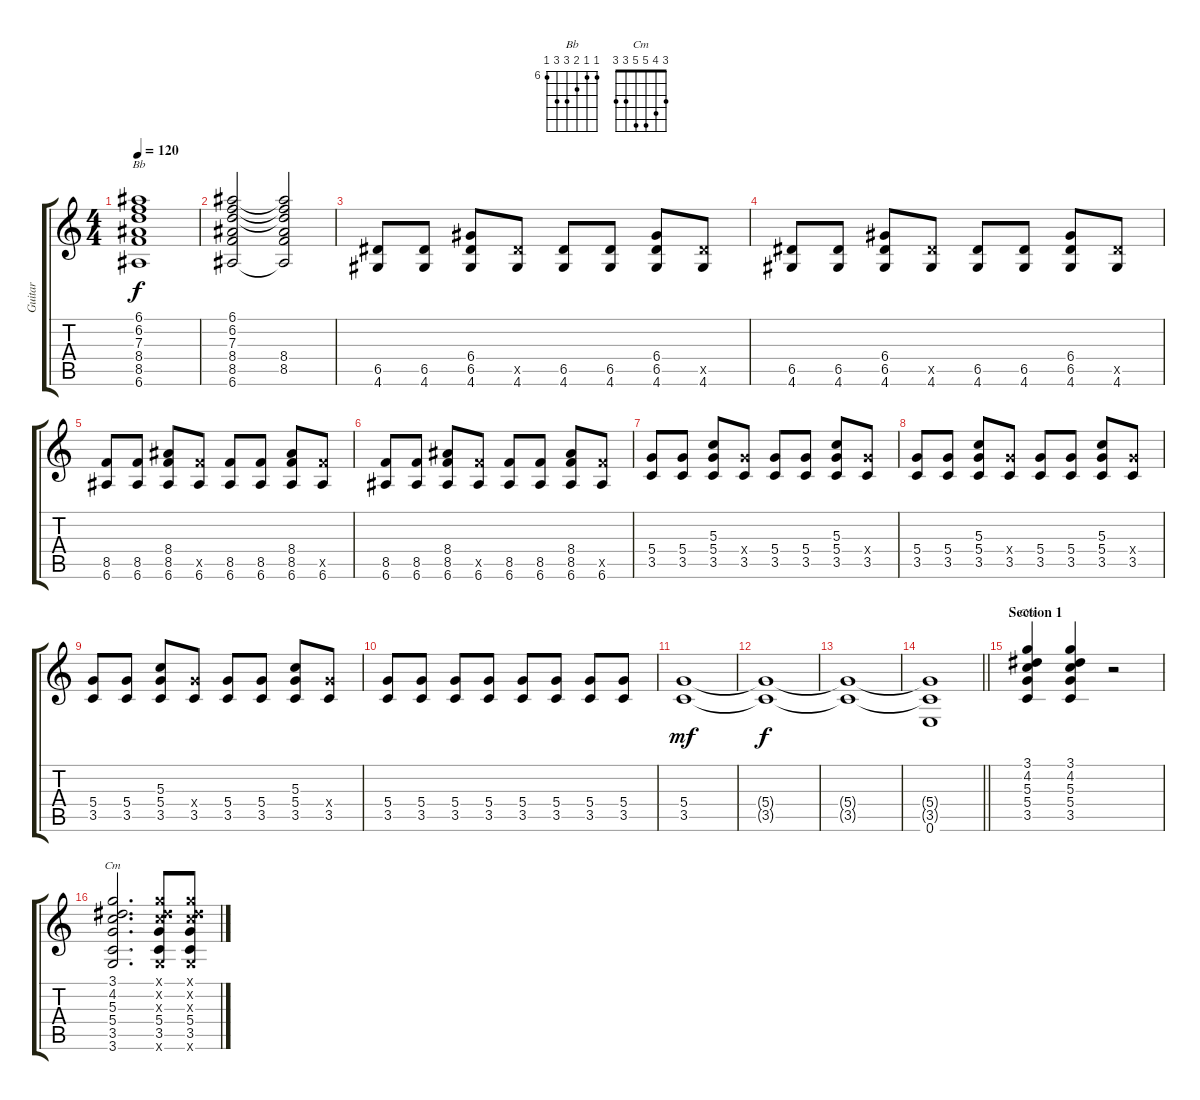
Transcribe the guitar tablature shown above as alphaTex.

\track ("Guitar" "Guitar") {instrument distortionguitar}
\staff {score tabs}
\tuning (E4 B3 G3 D3 A2 E2) {hide}
\chord ("Bb" 6 6 7 8 8 6) {firstfret 6}
\chord ("Cm" 3 4 5 5 3 x)
\chord ("Cm" 3 4 5 5 3 3)
\ts (4 4)
\tempo 120
\clef g2
\ks c
(6.1 6.2 7.3 8.4 8.5 6.6).1{ch "Bb" dy f} |
(6.1 6.2 7.3 8.4 8.5 6.6).2 (6.1{t} 6.2{t} 7.3{t} 8.4 8.5 6.6{t}).2 |
(6.5 4.6).8 (6.5 4.6).8 (6.4 6.5 4.6).8 (6.5{x} 4.6).8 (6.5 4.6).8 (6.5 4.6).8 (6.4 6.5 4.6).8 (6.5{x} 4.6).8 |
(6.5 4.6).8 (6.5 4.6).8 (6.4 6.5 4.6).8 (6.5{x} 4.6).8 (6.5 4.6).8 (6.5 4.6).8 (6.4 6.5 4.6).8 (6.5{x} 4.6).8 |
(8.5 6.6).8 (8.5 6.6).8 (8.4 8.5 6.6).8 (8.5{x} 6.6).8 (8.5 6.6).8 (8.5 6.6).8 (8.4 8.5 6.6).8 (8.5{x} 6.6).8 |
(8.5 6.6).8 (8.5 6.6).8 (8.4 8.5 6.6).8 (8.5{x} 6.6).8 (8.5 6.6).8 (8.5 6.6).8 (8.4 8.5 6.6).8 (8.5{x} 6.6).8 |
(5.4 3.5).8 (5.4 3.5).8 (5.3 5.4 3.5).8 (5.4{x} 3.5).8 (5.4 3.5).8 (5.4 3.5).8 (5.3 5.4 3.5).8 (5.4{x} 3.5).8 |
(5.4 3.5).8 (5.4 3.5).8 (5.3 5.4 3.5).8 (5.4{x} 3.5).8 (5.4 3.5).8 (5.4 3.5).8 (5.3 5.4 3.5).8 (5.4{x} 3.5).8 |
(5.4 3.5).8 (5.4 3.5).8 (5.3 5.4 3.5).8 (5.4{x} 3.5).8 (5.4 3.5).8 (5.4 3.5).8 (5.3 5.4 3.5).8 (5.4{x} 3.5).8 |
(5.4 3.5).8{volume 14 instrument overdrivenguitar} (5.4 3.5).8 (5.4 3.5).8 (5.4 3.5).8 (5.4 3.5).8 (5.4 3.5).8 (5.4 3.5).8 (5.4 3.5).8 |
(5.4 3.5).1{dy mf volume 13 instrument distortionguitar} |
(5.4{t} 3.5{t}).1{dy f} |
(5.4{t} 3.5{t}).1 |
\barLineRight lightlight
(5.4{t} 3.5{t} 0.6).1 |
\section ("" "Section 1")
(3.1 4.2 5.3 5.4 3.5).4{ch "Cm"} (3.1 4.2 5.3 5.4 3.5).4 r.2 |
(3.1 4.2 5.3 5.4 3.5 3.6).2{d ch "Cm"} (3.1{x} 4.2{x} 5.3{x} 5.4 3.5 3.6{x}).8 (3.1{x} 4.2{x} 5.3{x} 5.4 3.5 3.6{x}).8
